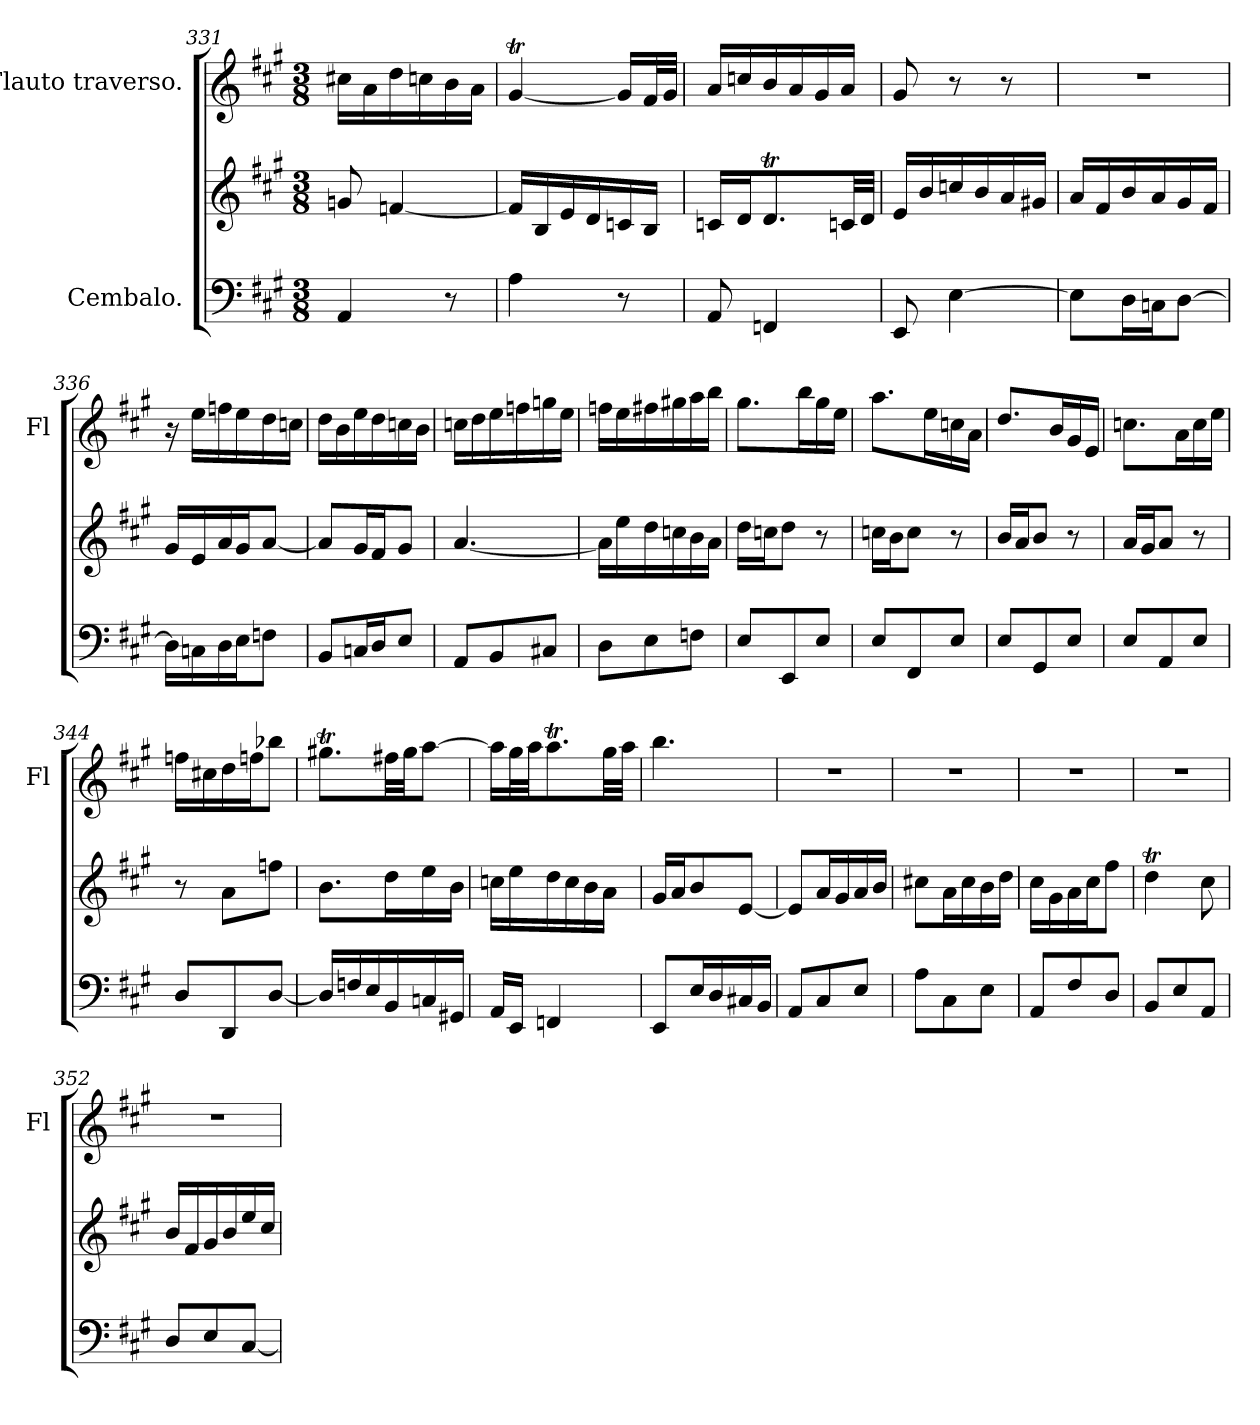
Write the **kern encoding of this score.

**kern	**kern	**kern
*part2	*part2	*part1
*staff3	*staff2	*staff1
*I"Cembalo.	*	*I"Flauto traverso.
*	*	*I'Fl
*clefF4	*clefG2	*clefG2
*k[f#c#g#]	*k[f#c#g#]	*k[f#c#g#]
*M3/8	*M3/8	*M3/8
=331	=331	=331
4AA/	8gn/	16cc#X\LL
.	.	16a\
.	[4fn/	16dd\
.	.	16ccn\
8r	.	16b\
.	.	16a\JJ
=332	=332	=332
4A\	16f/LL]	[4g#t/
.	16B/	.
.	16e/	.
.	16d/	.
8r	16cn/	16g#/LL]
.	16B/JJ	32f#/L
.	.	32g#/JJJ
=333	=333	=333
8AA/	16cn/LL	16a/LL
.	16d/J	16ccn/
4FFn/	8.dT/	16b/
.	.	16a/
.	.	16g#/
.	32cn/LL	16a/JJ
.	32d/JJJ	.
=334	=334	=334
8EE/	16e/LL	8g#/
.	16b/	.
[4E\	16ccn/	8r
.	16b/	.
.	16a/	8r
.	16g#X/JJ	.
=335	=335	=335
8E\L]	16a/LL	4.r
.	16f#/	.
16D\L	16b/	.
16Cn\J	16a/	.
[8D\J	16g#/	.
.	16f#/JJ	.
=336	=336	=336
16D\LL]	16g#/LL	16r
16Cn\	16e/	16ee\LL
16D\	16a/	16ffn\
16E\J	16g#/J	16ee\
8Fn\J	[8a/J	16dd\
.	.	16ccn\JJ
!!LO:PB:g=z
=337	=337	=337
8BB/L	8a/L]	16dd\LL
.	.	16b\
16Cn/L	16g#/L	16ee\
16D/J	16f#/J	16dd\
8E/J	8g#/J	16ccn\
.	.	16b\JJ
=338	=338	=338
8AA/L	[4.a/	16ccn\LL
.	.	16dd\
8BB/	.	16ee\
.	.	16ffn\
8C#X/J	.	16ggn\
.	.	16ee\JJ
=339	=339	=339
8D\L	16a\LL]	16ffn\LL
.	16ee\	16ee\
8E\	16dd\	16ff#X\
.	16ccn\	16gg#X\
8Fn\J	16b\	16aa\
.	16a\JJ	16bb\JJ
=340	=340	=340
8E/L	16dd\LL	8.gg#\L
.	16ccn\J	.
8EE/	8dd\J	.
.	.	16bb\L
8E/J	8r	16gg#\
.	.	16ee\JJ
=341	=341	=341
8E/L	16ccn\LL	8.aa\L
.	16b\J	.
8FF#/	8cc\J	.
.	.	16ee\L
8E/J	8r	16ccn\
.	.	16a\JJ
=342	=342	=342
8E/L	16b/LL	8.dd/L
.	16a/J	.
8GG#/	8b/J	.
.	.	16b/L
8E/J	8r	16g#/
.	.	16e/JJ
=343	=343	=343
8E/L	16a/LL	8.ccn\L
.	16g#/J	.
8AA/	8a/J	.
.	.	16a\L
8E/J	8r	16cc\
.	.	16ee\JJ
=344	=344	=344
8D/L	8r	16ffn\LL
.	.	16cc#X\
8DD/	8a\L	16dd\
.	.	16ffn\J
[8D/J	8ffn\J	8bb-X\J
=345	=345	=345
16D/LL]	8.b\L	8.gg#Xt\L
16Fn/	.	.
16E/	.	.
16BB/	16dd\L	32ff#X\LL
.	.	32gg#\JJ
16Cn/	16ee\	[8aa\J
16GG#X/JJ	16b\JJ	.
!!LO:PB:g=z
=346	=346	=346
16AA/LL	16ccn\LL	16aa\LL]
16EE/JJ	16ee\	32gg#\L
.	.	32aa\JJ
4FFn/	16dd\	8.aaT\
.	16cc\	.
.	16b\	.
.	16a\JJ	32gg#\LL
.	.	32aa\JJJ
=347	=347	=347
8EE/L	16g#/LL	4.bb\
.	16a/J	.
16E/L	8b/	.
16D/	.	.
16C#X/	[8e/J	.
16BB/JJ	.	.
=348	=348	=348
8AA/L	8e/L]	4.r
8C#/	16a/L	.
.	16g#/	.
8E/J	16a/	.
.	16b/JJ	.
=349	=349	=349
8A\L	8cc#X\L	4.r
8C#\	16a\L	.
.	16cc#\	.
8E\J	16b\	.
.	16dd\JJ	.
=350	=350	=350
8AA/L	16cc#\LL	4.r
.	16g#\	.
8F#/	16a\	.
.	16cc#\J	.
8D/J	8ff#\J	.
=351	=351	=351
8BB/L	4ddT\	4.r
8E/	.	.
8AA/J	8cc#\	.
=352	=352	=352
8D/L	16b/LL	4.r
.	16f#/	.
8E/	16g#/	.
.	16b/	.
[8C#/J	16ee/	.
.	16cc#/JJ	.
=	=	=
*-	*-	*-
